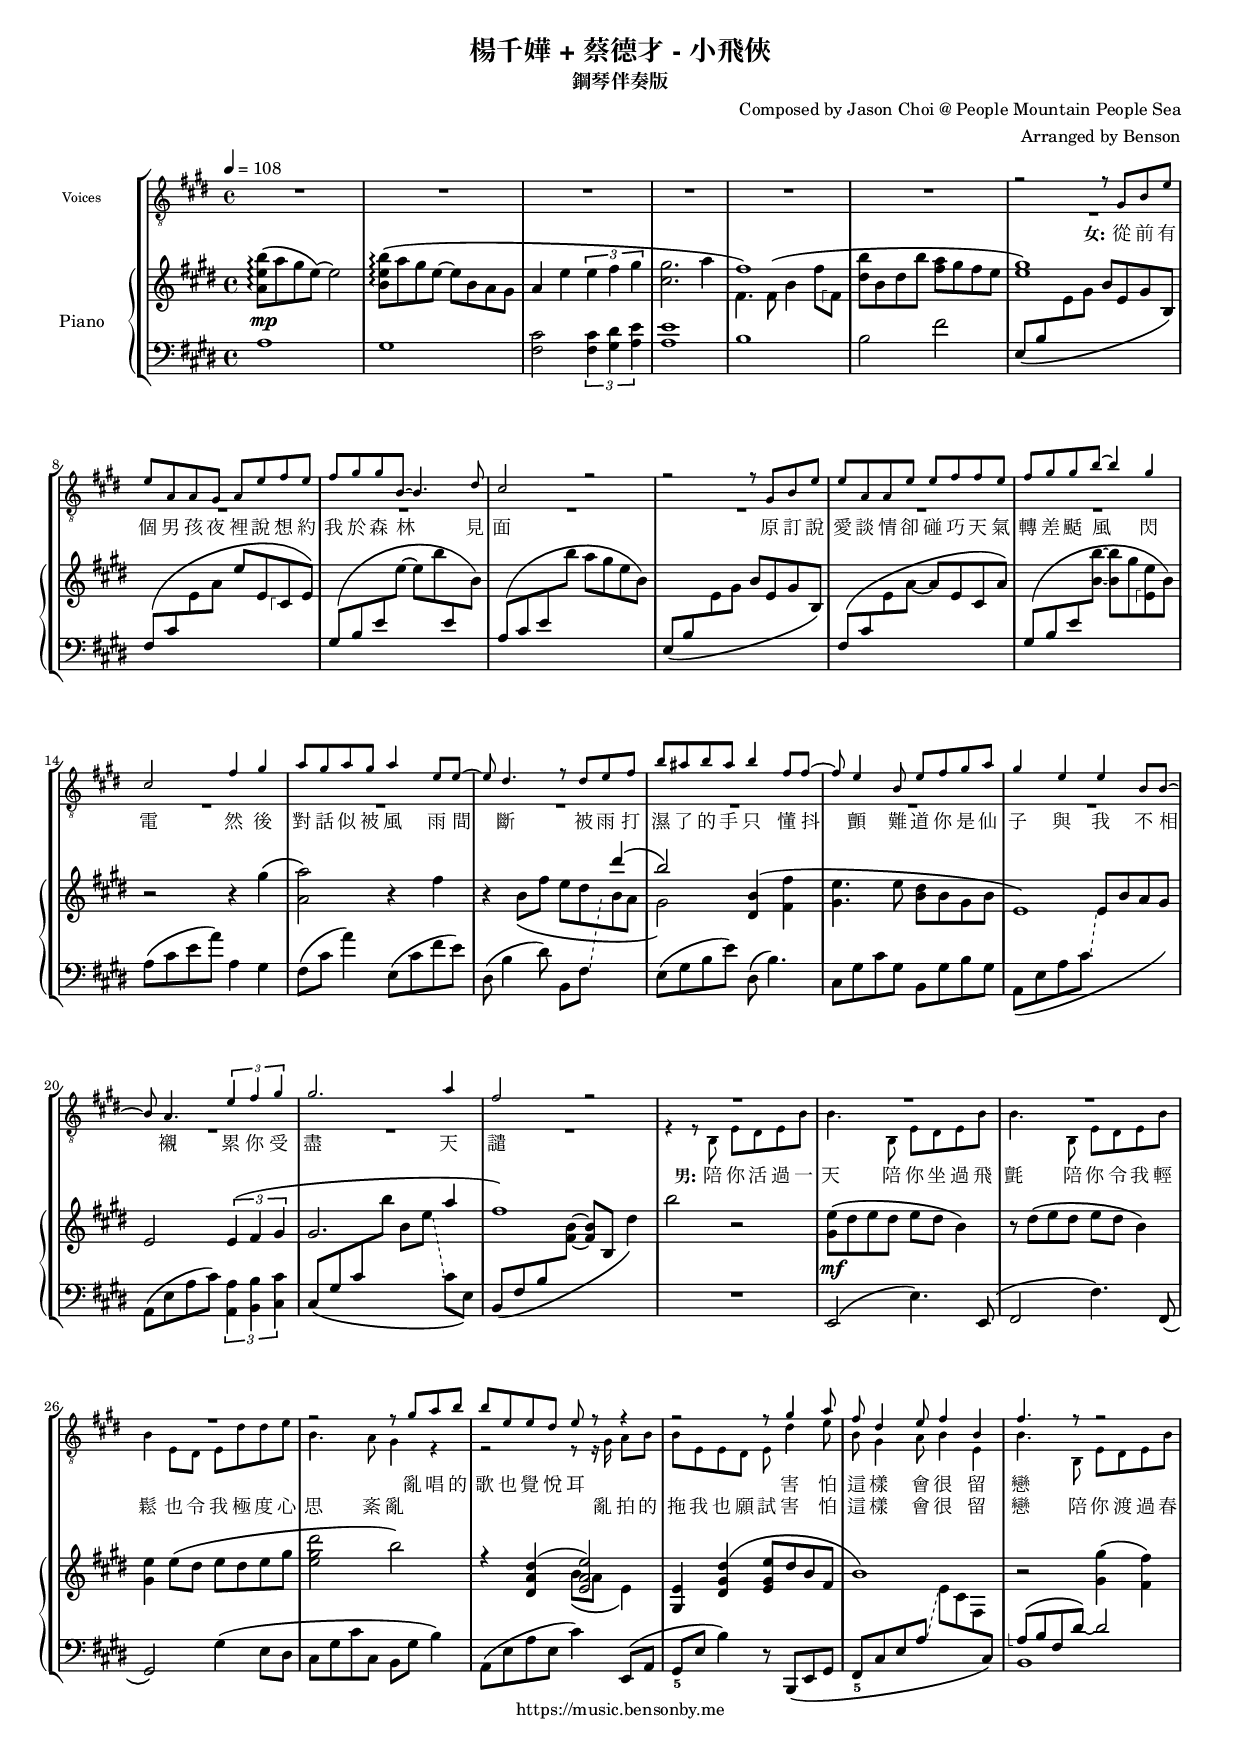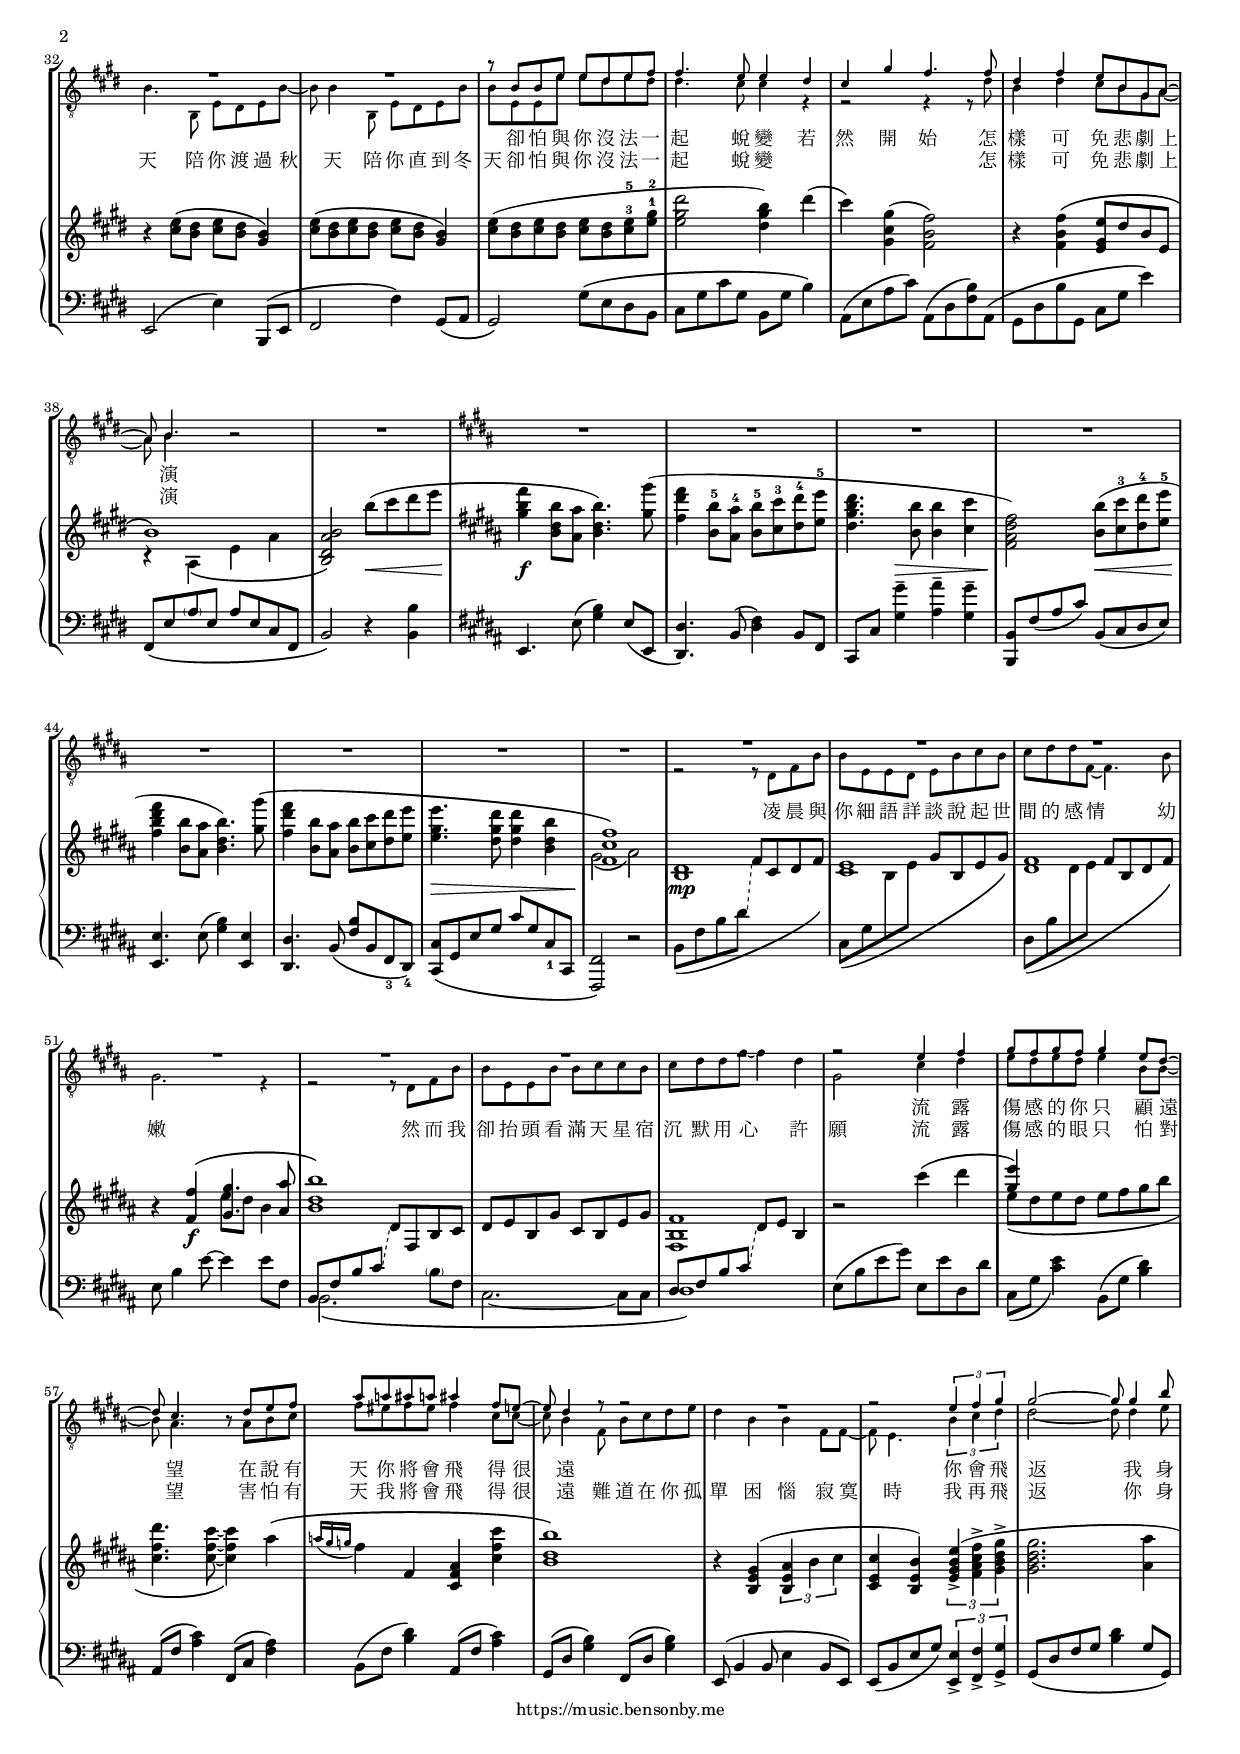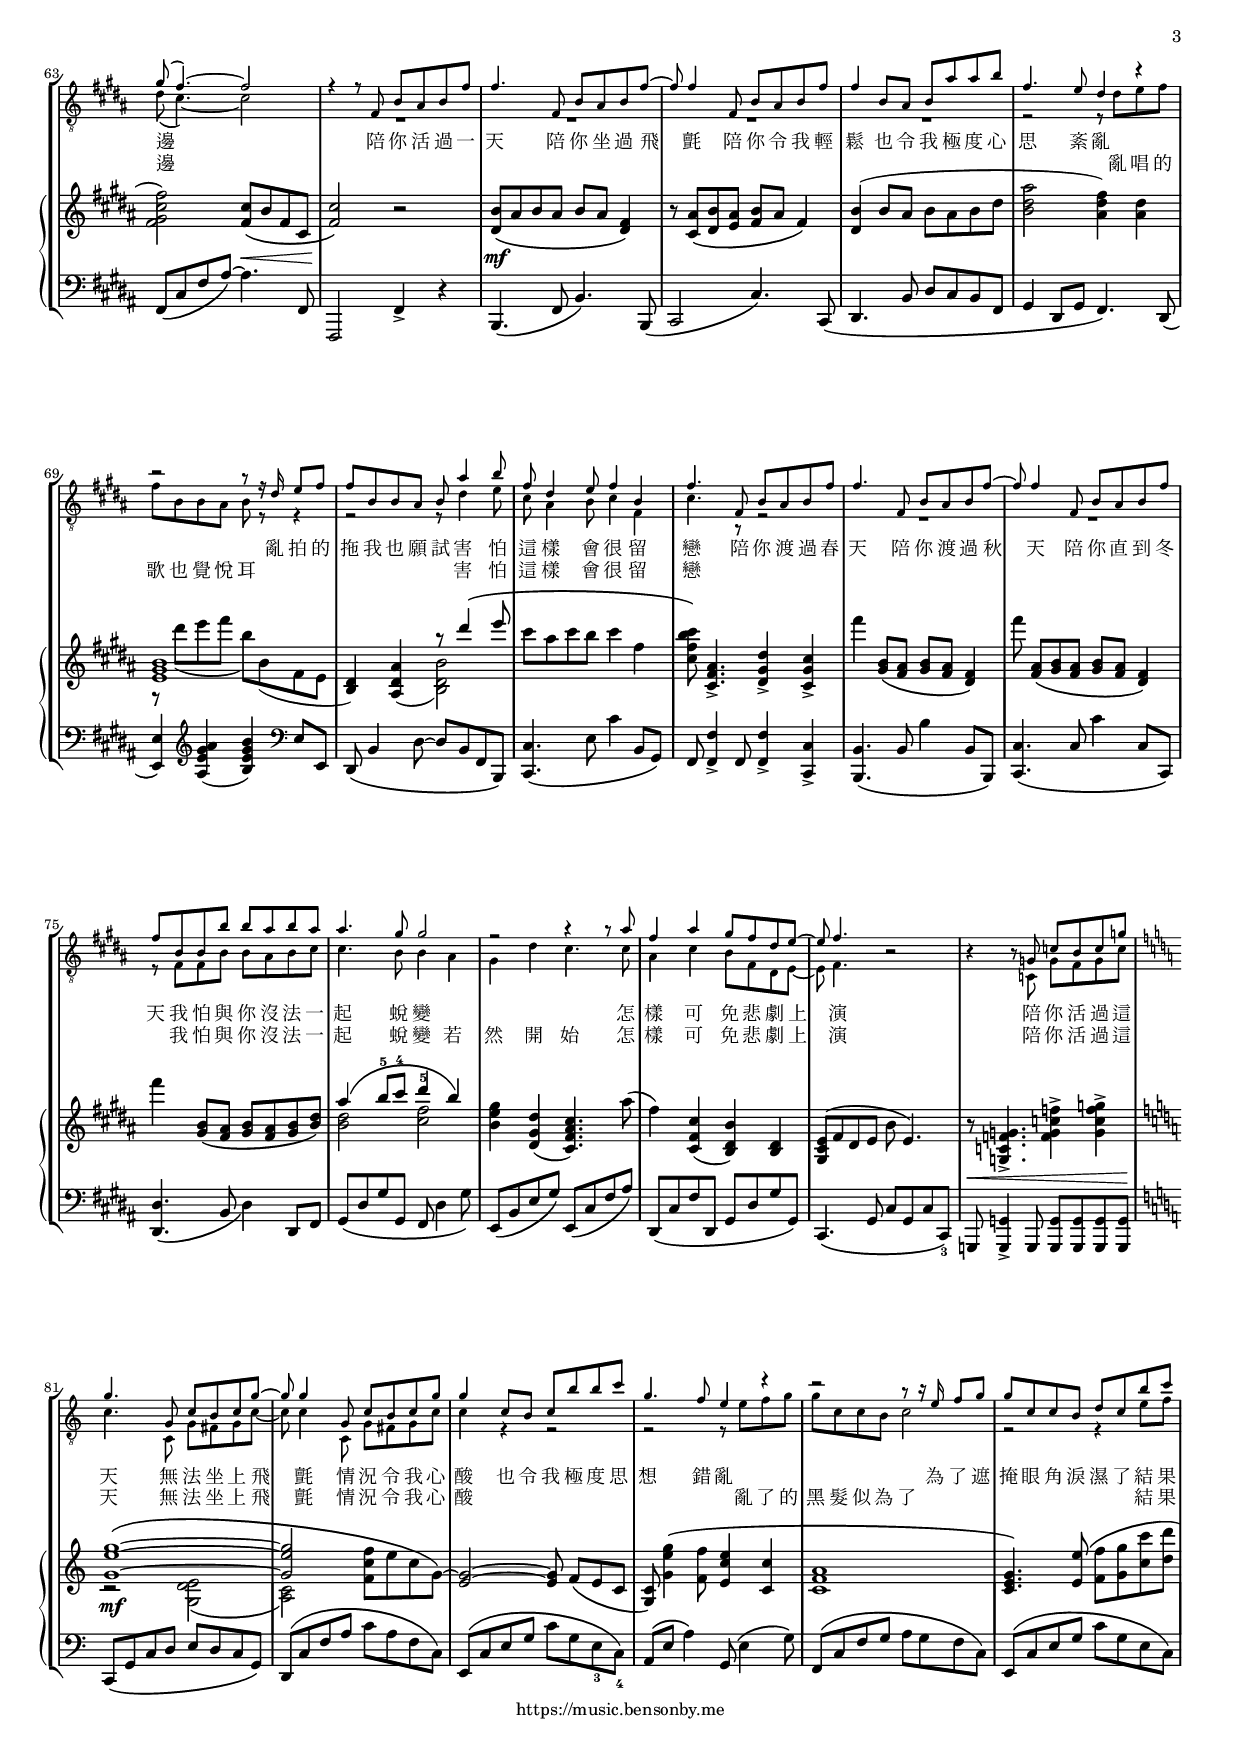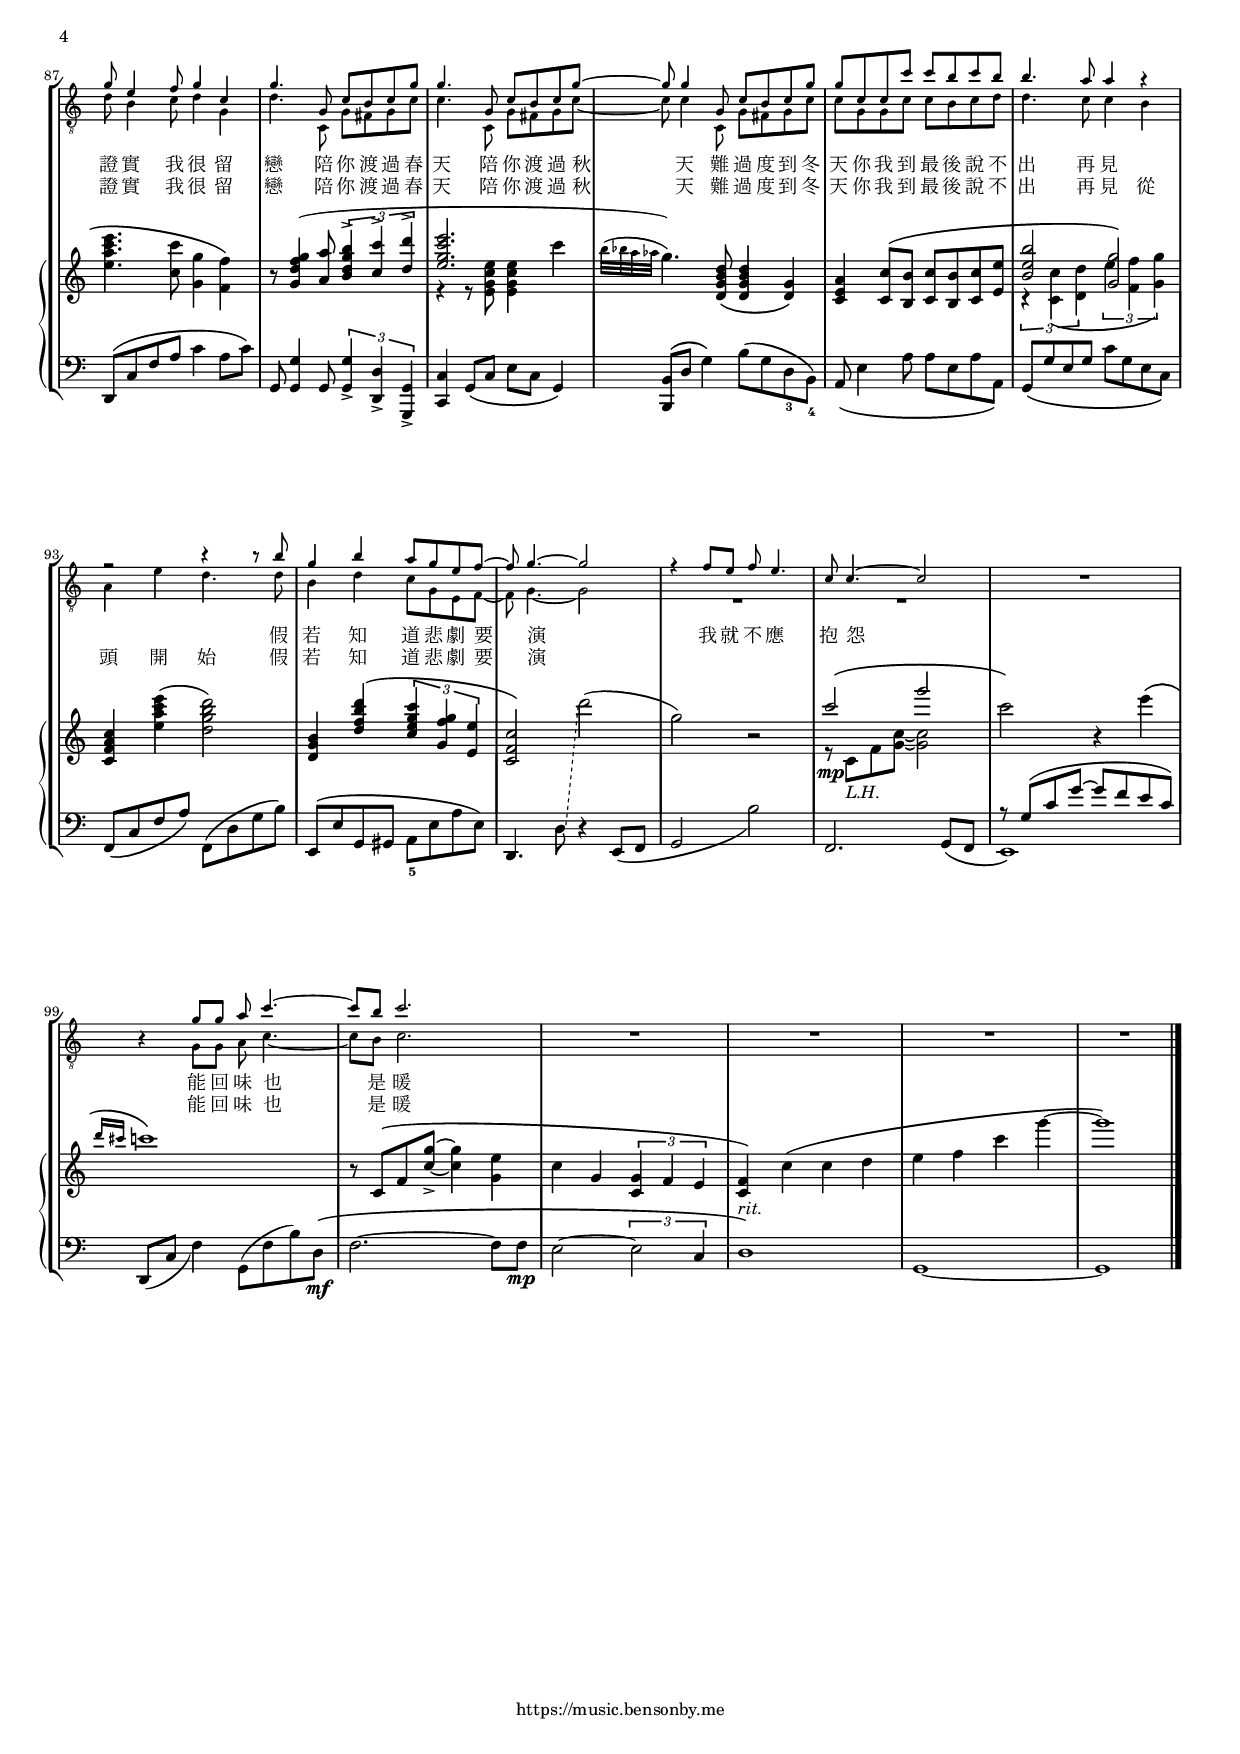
\version "2.18.2"
\include "articulate.ly"
#(set-global-staff-size 15)

% TODO
% make code cleaner? - slow syntax parsing for long upper and lower?
% merge rests from two voices, hide rest for solo at first verse?
% add phrasing slur for voices
% fingering position, e.g. episode
% left right hand distribution of first verse, and bar 16? (switch? to try)
% dynamics

cr = \change Staff = "right"
cl = \change Staff = "left"
rhMark = \markup { 
  \path #0.1 #'((moveto -1 0)(rlineto 0 -1.5)(rlineto 0.5 0))
}
lhMark = \markup { 
  \path #0.1 #'((moveto 0 1)(rlineto -0.5 0)(rlineto 0 -1.5))
}

upper-intro = \relative c'' {
  <a e' b'>8\arpeggio\( a' gis e~\) e2
  << {
    \stemNeutral
    <b e b'>8\arpeggio\( a' gis e~ e b a gis
    a4 e' \times 2/3 {e fis gis}
    <cis, gis'>2. a'4
    fis1\)
  } \\ {
    s1*3
    fis,4. fis8^\( b4 fis'8
    \set fingeringOrientations = #'(left)
    <fis,\finger \lhMark>
    \stemNeutral
    <b' dis,>8 b, dis b' <a fis> gis fis e
    <e gis>1\)
  } >>
}

upper-verse-one = \relative c''' {
  s1
  s1
  s1
  s1
  s1
  s1
  r2 r4 gis4\(
  <a, a'>2\) r4 fis'4
  r4 << {
    s4 s4 dis'4\( b2\)
  } \\ {
    b,8\( fis' e dis b a gis2\)
  } >>
  <dis b'>4\( <fis fis'>
  <gis e'>4. e'8 <b dis> b gis b
  e,1\)
  e2 \times 2/3 {e4\( fis gis}
  gis2. \stemUp a'4
  \stemNeutral
  fis1\)
  b2 r2
}

upper-chorus-one = \relative c'' {
  <e gis,>8\( dis e dis e dis b4\)
  r8 dis\( e dis e dis b4\)
  <gis e'>4 e'8\( dis e dis e gis
  <e gis dis'>2 b'\)
  << {r4 <dis,, a' dis>4( <e a e'>2)} \\ {s2 b'8\( a e4\)} >>
  <gis, e'> <dis' gis dis'>\( <e gis e'>8 dis' b fis
  b1\)
  r2 <gis gis'>4( <fis fis'>)
  r4 <cis' e>8\( <b dis> <cis e> <b dis> <gis b>4\)
  <cis e>8\( <b dis> <cis e> <b dis> <cis e> <b dis> <gis b>4\)
  <cis e>8( <b dis> <cis e> <b dis> <cis e> <b dis> <cis^3 e^5> <e^1 gis^2>
  <e gis dis'>2 <dis gis b>4) dis'(
  cis) <gis, cis gis'>( <fis b fis'>2)
  r4 << {
    \stemNeutral
    <fis b fis'>4\( <e gis e'>8 dis' b e,
    \stemUp
    b'1\)
  } \\ {
    s2.
    r4 a,\( e' a
    \stemNeutral
    <b, dis a' b>2\)
  } >>
}

upper-episode = \relative c''' {
  b8( cis dis e \key b \major
  <gis, b fis'>4 <b, dis b'>8 <ais ais'> <b dis b'>4.) <gis' gis'>8(
  <fis dis' fis>4 <b, b'^5>8 <ais ais'^4> <b b'^5> <cis cis'^3> <dis dis'^4> <e e'^5>
  <dis gis b dis>4. <b b'>8 <b b'>4 <cis cis'>
  <fis, ais dis fis>2) <b b'>8( <cis cis'^3> <dis dis'^4> <e e'^5>
  <fis b dis fis>4 <b, b'>8 <ais ais'> <b dis b'>4.)
  << {
    \stemNeutral
    <gis' gis'>8\(
    <fis dis' fis>4 <b, b'>8 <ais ais'> <b b'> <cis cis'> <dis dis'> <e e'>
    <e gis e'>4. <dis gis dis'>8 <dis gis dis'>4 <b dis b'>
    \stemUp
    <fis cis' fis>1\)
  } \\ {
    s8 s1*2
    gis2\( ais\)
  } >>
}

upper-verse-two = \relative c' {
  <b dis>1
  <cis e>
  <dis fis>
  r4 << {
    <fis fis'>\(\f <gis gis'>4. <ais ais'>8
    <b dis b'>1\)
  } \\ {
    s4 e8 dis b4
  } >>
  s1
  <fis, b fis'>1
  r2 << {
    \stemNeutral
    cis'''4\( dis 
    \stemUp
    <e gis,>4\) s2. s2.
  } \\ {
    s2
    e,8\( dis e dis e fis gis b
    <cis, fis dis'>4. <cis fis cis'>8~ <cis fis cis'>4\)
  } >>
  ais'4\( \acciaccatura {a16 gis g} fis4 fis, <cis fis ais>4 <cis' fis cis'>
  <b dis b'>1\)
  r4 <b, e gis>( \times 2/3 {<b e ais>4 b' cis}
  <cis, e cis'>4 <b e b'>) \times 2/3 {<e gis b e>4->( <fis ais cis fis>-> <gis b dis gis>->}
  <gis b dis gis>2. <ais ais'>4
  <fis gis cis fis>2) <fis cis'>8\( b fis cis
  <fis cis'>2\) r2
}

upper-chorus-two = \relative c'' {
  <b dis,>8\( ais b ais b ais <dis, fis>4\)
  r8 <cis ais'>\( <dis b'> <e ais> <fis b> ais fis4\)
  <dis b'>4( b'8 ais b ais b dis
  <b dis ais'>2 <ais dis fis>4) <ais dis>
  << {<e gis b>1 s4} \\ {r8 dis''( e fis b,) b,( fis e \stemNeutral <b dis>4) } >>
  << {
    s4 r8 dis''4\( e8
    \stemNeutral
    cis8 ais cis b cis4 fis,
    <cis fis b cis>8\)
  } \\ {
    \stemNeutral
    <ais, dis ais'>4(
    \stemDown
    <b dis b'>2)
  } >>
  <cis fis ais>4.-> <dis gis dis'>4-> <cis gis' cis>->
  fis''4 <gis,, b>8\( <fis ais> <gis b> <fis ais> <dis fis>4\)
  fis''8 <fis,, ais>8\([ <gis b> <fis ais>] <gis b> <fis ais> <dis fis>4\)
  fis''4 <gis,, b>8\( <fis ais> <gis b> <fis ais> <gis b> <b dis>\)
  << {ais'4\( b8^5 cis^4 dis4^5 b\)} \\ {<b, dis>2 <cis fis>2} >>
  <b e gis>4 <dis, gis dis'>4( <cis fis ais cis>4.) ais''8(
  fis4) <cis, fis cis'>4( <b dis b'>4) <b dis>
  <gis cis e>8\( fis' dis e b' e,4.\)
}

upper-chorus-three = \relative c' {
  r8 <g c f g>4.-> <f' g c f>4-> <g c f g>-> \key c \major

  << {
    <g e' g>1~\(
    q2
    \stemNeutral
    <f c' f>8 e' c g~\)
    <e g>2~ <e g>8
  } \\ {
    r2 <g, d' e>2\(
    <a c>2\)
  } >>
  f'8\( e c
  <g c>8\) <g' e' g>4\( <f f'>8 <e c' e>4 <c c'>
  <c f a>1
  <c e g>4.\) <e e'>8\( <f f'> <g g'> <c c'> <d d'>
  <e a c e>4. <c c'>8 <g g'>4 <f f'>\)
  r8 << {
    <g d' f g>4( <a a'>8 \tuplet 3/2 2 {<b d g b>4-> <c c'>-> <d d'>->}
    <e g c e>2. \stemNeutral c'4
    \acciaccatura { b32 bes a aes } g4.)
  } \\ {
    s4. s2 r4 r8 <e, g c e> q4
  } >>
  <d g b d>8\( q4 <d g>\)
  <c e a>4
  << {
    \stemNeutral
    <c c'>8\( <b b'> <c c'> <b b'> <c c'> <e e'>
    \stemUp
    <b' e b'>2 <g g'>\)
  } \\ {
    s2.
    \tuplet 3/2 2 {r4 <c, c'>\( <d d'> e' <f, f'> <g g'>\)}
  } >>
  <c, f a c>4 <e' a c e>( <d g b d>2)
  <d, g b>4 << {
    <d' f b d>4\( \tuplet 3/2 2 {<c e g c>4 <g f' g> <e e'>}
    <c f c'>2\)
  } \\ {
    s2.
    \cl
    \stemNeutral
    d,,4.
    \once \override Glissando #'style = #'dashed-line
    d'8\glissando
    \cr
    d'''2^(
    g,2)
  } >>
  r2
}

upper-ending = \relative c''' {
  << {
    c2\( g'2
    \stemNeutral c,2\) 
  } \\ {
    r8 c,,_\markup { \italic "L.H." } f <g c>~ q2
  } >>
  r4 e''\(
  \grace{d16[ cis]} c1\)
  r8 c,,\( f <c' g'>8~-> <c g'>4 <g e'>
  c g \times 2/3 {<c, g'>4 f e}
  <c f>4\) c'\( c d
  e f c' g'~
  g1\) \bar "|."
}

lower-intro = \relative c' {
  a1
  gis
  <fis cis'>2 \times 2/3 {<fis cis'>4 <gis dis'> <a e'>}
  <a e'>1
  b1
  b2 fis'
}

lower-verse-one = \relative c {
  e8_\( b' \cr e gis b e, gis b,\)
  \cl fis\( cis' \cr e a e' e,
  \set fingeringOrientations = #'(left)
  <cis\finger \lhMark> e\)
  \cl gis,\( b e \cr e'~ e b' \cl e,, \cr b'\)
  \cl a,\( cis e \cr b'' a gis e b\)
  \cl e,,_\( b' \cr e gis b e, gis b,\)
  \cl fis\( cis' \cr e a~ a e cis a'\)
  \cl gis,\( b e \cr <b' b'>~ <b b'> gis' <e,\finger \lhMark e'> b'\)
  \cl a,\( cis e a\) a,4 gis
  fis8\( cis' a'4\) e,8\( cis' fis e\)
  dis,\( b'4 dis8\) b, \once \override Glissando #'style = #'dashed-line fis'\glissando
  \hideNotes \cr b'4
  \unHideNotes \cl
  e,,8\( gis b e\) dis,\( b'4.\)
  cis,8 gis' cis gis b, gis' b gis
  a,_\( e' a \once \override Glissando #'style = #'dashed-line cis \glissando \cr e b' a gis\)
  \cl a,,\( e' a cis\) \times 2/3 {<a, a'>4 <b b'> <cis cis'>}
  cis8_\( gis' cis \cr b'' b,[ \once \override Glissando #'style = #'dashed-line e]\glissando \cl cis, e,\)
  b_\( fis' b \cr <fis' b>~ <fis b> b, dis'4\)
  \cl R1
}

lower-chorus-one = \relative c, {
  e2\( e'4.\) e,8\(
  fis2 fis'4.\) fis,8\(
  gis2\) gis'4\( e8 dis
  cis8 gis' cis cis, b gis' b4\)
  a,8\( e' a e cis'4\) e,,8\( a
  gis8_5 e' b'4\) r8 b,,_\( e gis
  fis8_5 cis' e \once \override Glissando #'style = #'dashed-line a \glissando \cr e' cis fis, \cl cis\)
  << {b1} \\ {
    \stemUp
    \set fingeringOrientations = #'(left)
    <a'\finger \rhMark>8^\( b fis dis'~\) dis2
  } >>
  \stemNeutral e,,2\( e'4\) b,8\( e
  fis2 fis'4\) gis,8\( a
  gis2\) gis'8\( e dis b
  cis gis' cis gis b, gis' b4\)
  a,8\( e' a cis\) a,\( dis <fis b>\) a,\(
  gis dis' b' gis, cis gis' e'4\)
  fis,,8\( e' \parenthesize a e a e cis fis,
  b2\)
}
 
lower-episode = \relative c {
  r4 <b b'> \key b \major
  e,4. e'8( <gis b>4) e8\( e,
  <dis dis'>4.\) b'8( <dis fis>4) b8 fis
  cis8 cis' <gis' gis'>4-- <ais ais'>-- <gis gis'>--
  <b,, b'>8 fis''( ais cis) b,\( cis dis e\)
  <e, e'>4. e'8( <gis b>4) <e, e'>4
  <dis dis'>4. b'8\( <fis' b>8 b, fis_3 dis_4\)
  <cis cis'>8\( gis' e' gis cis gis cis,_1 cis,
  <fis, fis'>2\) r2
}

lower-verse-two = \relative c {
  b8_\( fis' b \once \override Glissando #'style = #'dashed-line dis \glissando \cr fis cis dis fis\)
  \cl \stemDown cis,_\( gis' \cr b e \stemNeutral gis b, e gis\)
  \cl \stemDown dis,_\( b' \cr dis e \stemNeutral fis b, dis fis\)
  \cl e, b'4 e8~ e4 e8 fis,8
  << {
    b,8 fis' b
    \once \override Glissando #'style = #'dashed-line cis\glissando \cr
    dis fis, b cis
    dis e b gis' cis, b e gis
    \cl
    dis,8 fis b
    \once \override Glissando #'style = #'dashed-line cis \glissando \cr
    dis e b4
  } \\ {
    \cl
    b,2.\( \parenthesize b'8 fis
    cis2.~ cis8 cis
    dis1\)
  } >>
  \stemNeutral e8\( b' e gis\) e, e' dis, dis'
  cis,_\( gis' <cis e>4\) b,8\( gis' <b dis>4\)
  ais,8\( fis' <ais cis>4\) fis,8\( cis' <fis ais>4\)
  b,8\( fis' <b dis>4\) ais,8\( fis' <ais cis>4\)
  gis,8\( dis' <gis b>4\) fis,8\( dis' <gis b>4\)
  e,8\( b'4 b8 e4 b8 e,\)
  e\( b' e gis\) \times 2/3 {<e, e'>4-> <fis fis'>-> <gis gis'>->}
  gis8_\( dis' fis gis <b dis>4 gis8 gis,\)
  fis\( cis' fis ais~\) ais4. fis,8
  fis,2 fis'4-> r4
}

lower-chorus-two = \relative c, {
  b4.\( fis'8 b4.\) b,8\(
  cis2 cis'4.\) cis,8\(
  dis4. b'8 dis8 cis b fis
  gis4 dis8 gis fis4.\) dis8(
  <e e'>4) \clef treble  <ais' e' gis ais>( <b e gis b>) \clef bass e,8 e,
  dis_\( b'4 dis8~ dis8 b fis b,\)
  <cis cis'>4._\( e'8 cis'4 b,8 gis\)
  fis <fis fis'>4-> fis8 <fis fis'>4-> <cis cis'>->
  <b b'>4._\( b'8 b'4 b,8 b,\)
  <cis cis'>4._\( cis'8 cis'4 cis,8 cis,\)
  <dis dis'>4._\( b'8 dis4\) dis,8 fis
  gis_\( dis' gis gis, fis8 dis'4 gis8\)
  e,_\( b' e gis\) e,\( cis' fis ais\)
  dis,,_\( cis' fis dis, gis dis' gis gis,\)
  cis,4._\( gis'8 cis gis cis cis,_3\)
}

lower-chorus-three = \relative c, {
  g8 <g g'>4-> g8 <g g'> <g g'> <g g'> <g g'>  \key c \major
  c8\( g' c d e d c g\)
  d\( c' f a c a f c\)
  e,\( c' e g c g e_3 c_4\)
  a\( e' a4\) g,8\( e'4 g8\)
  f,\( c' f g a g f c\)
  e,\( c' e g c g e c\)
  d,\( c' f a c4 a8 c\)
  g,8 <g g'>4 g8 \tuplet 3/2 2 {<g g'>4-> <d d'>-> <g, g'>->}
  <c c'>4 g'8_\( c e c g4\)
  <b, b'>8\( d'8 g4\) b8\( g d_3 b_4\)
  a8_\( e'4 a8 a e a a,\)
  g_\( g' e g c g e c\)
  f,\( c' f a\) f,\( d' g b\)
  e,,\( e' g, gis a_5 e' a e\)
  s2
  r4 e,8_\( f
  g2 b'\)
}

lower-ending = \relative c' {
  << {
    s1
    r8 g^\( c g'~ g f e c\)
  } \\ {
    \stemNeutral
    f,,2. g8\( f \stemDown e1\)
  } >>
  d8_( c' f4) g,8( f' b) d,\mf\(
  f2.~ f8 f\mp
  e2~ \times 2/3 {e2 c4}
  d1\)
  g,~
  g \bar "|."
}

upper = \relative c {
  \clef treble \key e \major \time 4/4 \tempo 4 = 108
  \upper-intro
  \upper-verse-one
  \upper-chorus-one
  \upper-episode
  \upper-verse-two
  \upper-chorus-two
  \upper-chorus-three
  \upper-ending
}

lower = \relative c {
  \clef bass \key e \major \time 4/4
  \lower-intro
  \lower-verse-one
  \lower-chorus-one
  \lower-episode
  \lower-verse-two
  \lower-chorus-two
  \lower-chorus-three
  \lower-ending
}

dynamics = {
  s1\mp s1*22
  s1\mf s1*14
  s2 s2\< s1\!\f s1 s4 s2.\> s2\! s2\< s1\! s1 s1\> s1\!
  s1\mp s1*14 s2 s2\< s1\!
  s1\mf s1*14 s1\<
  s1\!\mf s1*15
  s1\mp s1*4 s1_\markup { \italic "rit." } s1*2
}

melodyf = \relative c' {
  \clef treble \key e \major \time 4/4
  \override Script #'padding = #2

  R1 R1 R1 R1 R1 R1

    r2 r8 gis b e e a, a gis a e' fis e fis gis gis b,~ b4. dis8 cis2 r2
    r2 r8 gis b e e a, a e' e fis fis e fis gis gis b~ b4 gis cis,2 fis4 gis
    a8 gis a gis a4 e8 e~ e dis4. r8 dis e fis b ais b ais b4 fis8 fis~ fis e4 b8 e fis gis a
    gis4 e e b8 b~ b a4. \times 2/3 {e'4 fis gis} gis2. a4 fis2 r2 R1

    R1 R1 R1 r2 r8 gis a b b e, e dis e r r4 r2 r8 gis4 a8 fis dis4 e8 fis4 b, fis'4. r8 r2
    R1 R1 r8 b, b e e dis e fis fis4. e8 e4 dis cis gis' fis4. fis8 dis4 fis e8 b gis a~
    a b4. r2 R1 \key b \major R1 R1 R1 R1 R1 R1 R1 R1 R1 R1 R1 R1 R1 R1 R1
    r2 e4 fis gis8 fis gis fis gis4 e8 dis~ dis cis4. r8 dis e fis ais a ais a ais4 fis8 e~ e dis4 r8 r2
    R1 r2 \times 2/3 {e4 fis gis} gis2~ gis8 gis4 b8 gis( fis4.~) fis2
    r4 r8 fis, b ais b fis' fis4. fis,8 b ais b fis'~ fis fis4 fis,8 b ais b fis'
    fis4 b,8 ais b ais' ais b fis4. e8 dis4 r
    r2 r8 r16 dis16 e8 fis fis b, b ais b ais'4 b8 fis dis4 e8 fis4 b,
    fis'4. fis,8 b ais b fis' fis4. fis,8 b ais b fis'~ fis fis4 fis,8 b ais b fis'
    fis b, b b' b ais b ais ais4. gis8 gis2
    r2 r4 r8 ais fis4 ais gis8 fis dis e~ e fis4. r2
    r4 r8 g, c b c g' \key c \major g4. g,8 c b c g'~ g g4 g,8 c b c g'
    g4 c,8 b c b' b c g4. f8 e4 r4 r2 r8 r16 e f8 g g c, c b d c b' c
    g e4 f8 g4 c, g'4. g,8 c b c g' g4. g,8 c b c g'~ g g4 g,8 c b c g'
    g c, c c' c b c b b4. a8 a4 r4 r2 r4 r8 b g4 b a8 g e f~ f g4.~ g2
    r4 f8 e f e4. c8 c4.~ c2 R1 r4 g'8 g a c4.~ c8 b c2. R1 R1 R1 R1 \bar "|."
}

lyricsf = \lyricmode {
  \set stanza = #"女:"
  從 前 有 個 男 孩 夜 裡 說 想 約 我 於 森 林 見 面
  原 訂 說 愛 談 情 卻 碰 巧 天 氣 轉 差 颳 風 閃 電
  然 後 對 話 似 被 風 雨 間 斷
  被 雨 打 濕 了 的 手 只 懂 抖 顫 難 道 你 是 仙 子
  與 我 不 相 襯 累 你 受 盡 天 譴
  亂 唱 的 歌 也 覺 悅 耳
  害 怕 這 樣 會 很 留 戀
  卻 怕 與 你 沒 法 一 起 蛻 變
  若 然 開 始 怎 樣 可 免 悲 劇 上 演
  流 露 傷 感 的 你 只 顧 遠 望
  在 說 有 天 你 將 會 飛 得 很 遠
  你 會 飛 返 我 身 邊
  陪 你 活 過 一 天 陪 你 坐 過 飛 氈
  陪 你 令 我 輕 鬆 也 令 我 極 度 心 思 紊 亂
  亂 拍 的 拖 我 也 願 試
  害 怕 這 樣 會 很 留 戀
  陪 你 渡 過 春 天 陪 你 渡 過 秋 天
  陪 你 直 到 冬 天
  我 怕 與 你 沒 法 一 起 蛻 變
  怎 樣 可 免 悲 劇 上 演
  陪 你 活 過 這 天 無 法 坐 上 飛 氈
  情 況 令 我 心 酸
  也 令 我 極 度 思 想 錯 亂
  為 了 遮 掩 眼 角 淚 濕 了
  結 果 證 實 我 很 留 戀
  陪 你 渡 過 春 天 陪 你 渡 過 秋 天
  難 過 度 到 冬 天 你 我 到 最 後 說 不 出 再 見
  假 若 知 道 悲 劇 要 演
  我 就 不 應 抱 怨
  能 回 味 也 是 暖
}

melodym = \relative c' {
    \clef "treble_8" \key e \major \time 4/4
    R1 R1 R1 R1 R1 R1
    R1 R1 R1 R1 R1 R1 R1 R1
    R1 R1 R1 R1 R1 R1 R1 R1
    r4 r8 b, e dis e b' b4. b,8 e dis e b' b4.
    b,8 e dis e b' b4 e,8 dis e dis' dis e b4. a8 gis4 r4
    r2 r8 r16 gis a8 b b e, e dis e dis'4 e8 b gis4 a8 b4 e, b'4.
    b,8 e dis e b' b4. b,8 e dis e b'~ b b4 b,8 e dis e b' b
    e, e e' e dis e dis dis4. cis8 cis4 r4 
    r2 r4 r8 dis b4 dis cis8 b gis a~ a b4. r2 R1
    \key b \major R1 R1 R1 R1 R1 R1 R1 R1
    r2 r8 dis,8 fis b b e, e dis e b' cis b cis dis dis fis,8~ fis4. b8 gis2. r4
    r2 r8 dis fis b b e, e b' b cis cis b cis dis dis fis~ fis4 dis gis,2 cis4 dis
    e8 dis e dis e4 b8 b~ b ais4. r8 ais b cis fis eis fis eis fis4 cis8 cis~
    cis b4 fis8 b cis dis e dis4 b b fis8 fis~ fis e4. \times 2/3 {b'4 cis dis}
    dis2~ dis8 dis4 e8 dis( cis4.~) cis2 R1 R1 R1 R1
    r2 r8 dis8 e fis fis b, b ais b r8 r4 r2 r8 dis4 e8 cis ais4 b8 cis4 fis, cis'4. r8 r2
    R1 R1 r8 fis, fis b b ais b cis cis4. b8 b4 ais gis dis' cis4. cis8 ais4 cis b8 fis dis e~ e fis4. r2
    r4 r8 c g' fis g c \key c \major c4. c,8 g' fis g c~ c c4 c,8 g' fis g c c4 r4 r2
    r2 r8 e f g g c, c b c2 r2 r4 e8 f d b4 c8 d4 g, d'4. c,8 g' fis g c 
    c4. c,8 g' fis g c~ c c4 c,8 g' fis g c c g g c c b c d d4. c8 c4 b
    a e' d4. d8 b4 d c8 g e f~ f g4.~ g2 R1 R1 R1 r4 g8 g a c4.~ c8 b c2. R1 R1 R1 R1 \bar "|."
}

lyricsm = \lyricmode {
  \set stanza = #"男:"
  陪 你 活 過 一 天 陪 你 坐 過 飛 氈
  陪 你 令 我 輕 鬆 也 令 我 極 度 心 思 紊 亂
  \once \override LyricText #'self-alignment-X = #1
  亂 拍 的 拖 我 也 願 試
  害 怕 這 樣 會 很 留 戀
  陪 你 渡 過 春 天 陪 你 渡 過 秋 天
  陪 你 直 到 冬 天 卻 怕 與 你 沒 法 一 起 蛻 變
  怎 樣 可 免 悲 劇 上 演
  凌 晨 與 你 細 語 詳 談 說 起 世 間 的 感 情 幼 嫩
  然 而 我 卻 抬 頭 看 滿 天 星 宿 沉 默 用 心 許 願
  流 露 傷 感 的 眼 只 怕 對 望
  害 怕 有 天 我 將 會 飛 得 很 遠
  難 道 在 你 孤 單 困 惱 寂 寞 時
  我 再 飛 返 你 身 邊
  亂 唱 的 歌 也 覺 悅 耳
  害 怕 這 樣 會 很 留 戀
  我 怕 與 你 沒 法 一 起 蛻 變
  若 然 開 始 怎 樣 可 免 悲 劇 上 演
  陪 你 活 過 這 天 無 法 坐 上 飛 氈
  情 況 令 我 心 酸
  亂 了 的 黑 髮 似 為 了
  結 果 證 實 我 很 留 戀
  陪 你 渡 過 春 天 陪 你 渡 過 秋 天
  難 過 度 到 冬 天 你 我 到 最 後 說 不 出 再 見
  從 頭 開 始 假 若 知 道 悲 劇 要 演
  能 回 味 也 是 暖
}

\paper {
  oddFooterMarkup = \markup { \fill-line { "https://music.bensonby.me" }}
  evenFooterMarkup = \markup { \fill-line { "https://music.bensonby.me" }}
}

\header {
  title = "楊千嬅 + 蔡德才 - 小飛俠"
  subtitle = "鋼琴伴奏版"
  arranger = "Arranged by Benson"
  composer = "Composed by Jason Choi @ People Mountain People Sea"
}

\book {
\score {
  \new StaffGroup <<
    \new Staff \with {
      \consists "Merge_rests_engraver"
    } <<
      \set Staff.instrumentName = #"Voices"
      \set Staff.fontSize = #-2
      \override StaffSymbol #'staff-space = #(magstep -3)
      \set Staff.midiInstrument = #"oboe"
      \new Voice = "Female" { \voiceOne \melodyf }
      \new Voice = "Male" { \voiceTwo \melodym }
    >>
    \context Lyrics = soprano { s1}
    \context Lyrics = tenor {s1}
    \context Lyrics = soprano \lyricsto Female \lyricsf
    \context Lyrics = tenor \lyricsto Male \lyricsm
    \new PianoStaff <<
      \set PianoStaff.instrumentName = #"Piano"
      \new Staff = "right" {
        \keepWithTag #'written \upper
      }
      \new Dynamics = "Dynamics_pf" \dynamics
      \new Staff = "left" {
        \keepWithTag #'written \lower
      }
    >>
  >>
  \layout {
  }
}
\score {
  \new StaffGroup <<
    \new Staff <<
      \set Staff.fontSize = #-2
      \override StaffSymbol #'staff-space = #(magstep -3)
      \set Staff.midiInstrument = #"oboe"
      \new Voice = "Female" { \voiceOne \melodyf }
      \new Voice = "Male" { \voiceTwo \melodym }
    >>
    \context Lyrics = soprano { s1}
    \context Lyrics = tenor {s1}
    \context Lyrics = soprano \lyricsto Female \lyricsf
    \context Lyrics = tenor \lyricsto Male \lyricsm
    \new PianoStaff <<
      \set PianoStaff.instrumentName = #"Piano  "
      \new Staff = "right" {
        \articulate << \keepWithTag #'midi \upper >>
      }
      \new Dynamics = "Dynamics_pf" \dynamics
      \new Staff = "left" {
        \articulate << \keepWithTag #'midi \lower >>
      }
    >>
  >>
  \midi {
  }
}
}
